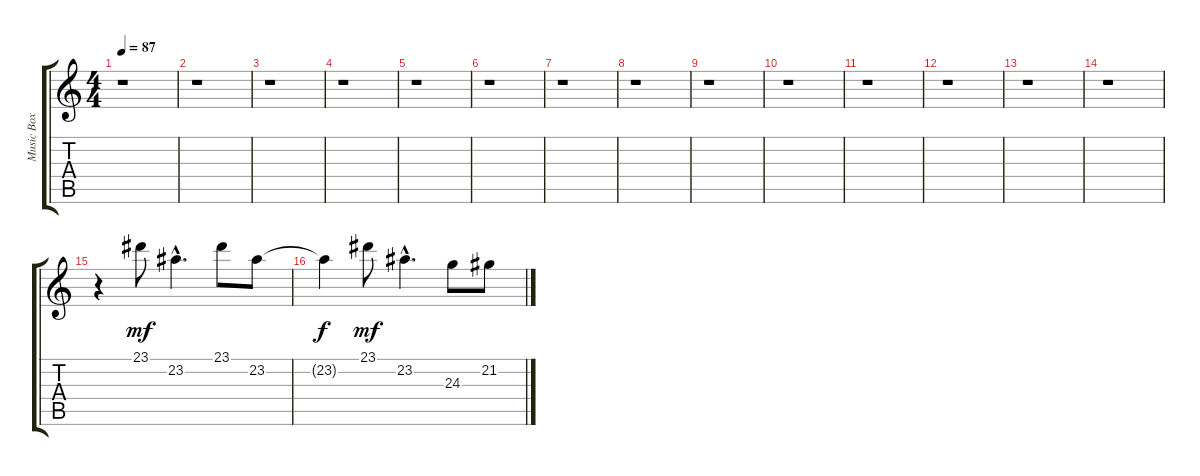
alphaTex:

\track ("Music Box" "Music Box") {instrument glockenspiel}
\staff {score tabs}
\tuning (E4 B3 G3 D3 A2 E2) {hide}
\ts (4 4)
\tempo 87
\clef g2
\ks c
r.1{dy mf} |
r.1 |
r.1 |
r.1 |
r.1 |
r.1 |
r.1 |
r.1 |
r.1 |
r.1 |
r.1 |
r.1 |
r.1 |
r.1 |
r.4 23.1.8 23.2{hac}.4{d} 23.1.8 23.2.8 |
23.2{t}.4{dy f} 23.1.8{dy mf} 23.2{hac}.4{d} 24.3.8 21.2.8
